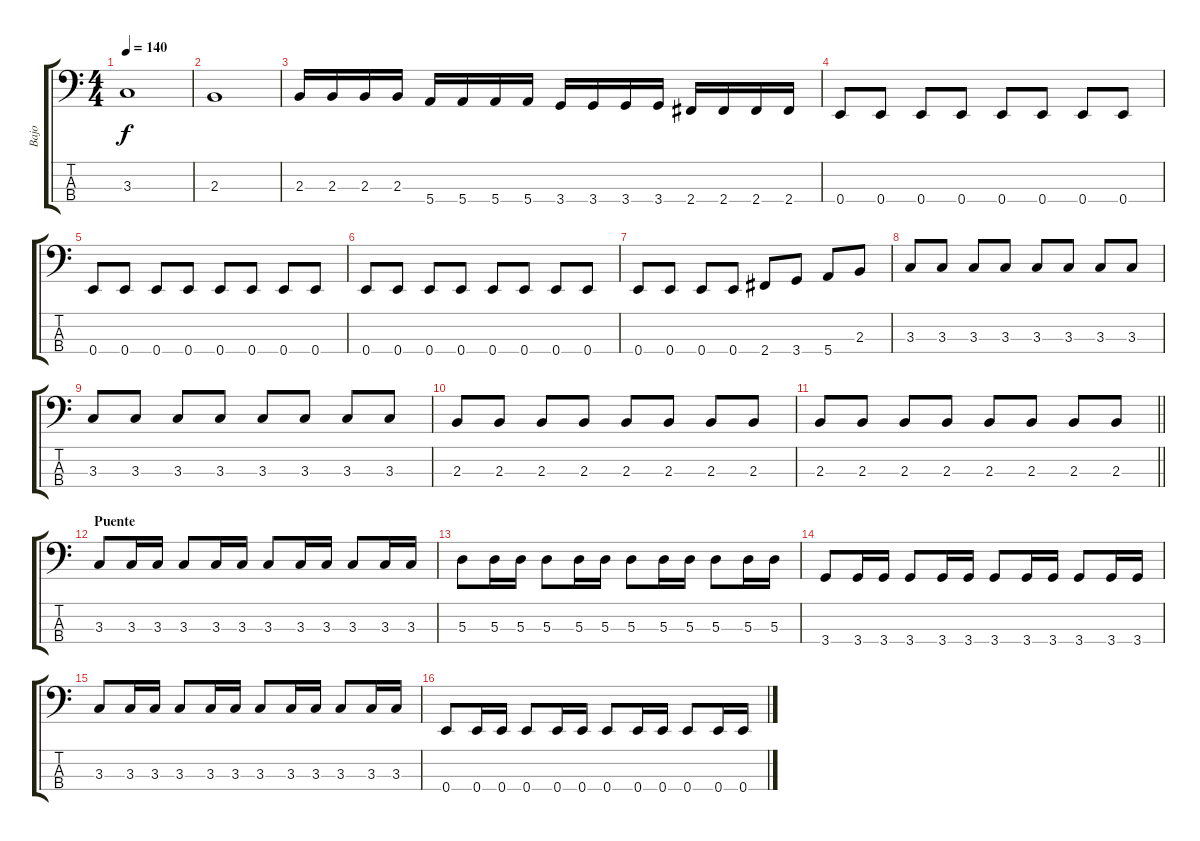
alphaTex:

\track ("Bajo" "Bajo") {instrument electricbassfinger}
\staff {score tabs}
\tuning (G2 D2 A1 E1) {hide}
\ts (4 4)
\tempo 140
\clef f4
\ks c
3.3.1{dy f} |
2.3.1 |
2.3.16 2.3.16 2.3.16 2.3.16 5.4.16 5.4.16 5.4.16 5.4.16 3.4.16 3.4.16 3.4.16 3.4.16 2.4.16 2.4.16 2.4.16 2.4.16 |
0.4.8 0.4.8 0.4.8 0.4.8 0.4.8 0.4.8 0.4.8 0.4.8 |
0.4.8 0.4.8 0.4.8 0.4.8 0.4.8 0.4.8 0.4.8 0.4.8 |
0.4.8 0.4.8 0.4.8 0.4.8 0.4.8 0.4.8 0.4.8 0.4.8 |
0.4.8 0.4.8 0.4.8 0.4.8 2.4.8 3.4.8 5.4.8 2.3.8 |
3.3.8 3.3.8 3.3.8 3.3.8 3.3.8 3.3.8 3.3.8 3.3.8 |
3.3.8 3.3.8 3.3.8 3.3.8 3.3.8 3.3.8 3.3.8 3.3.8 |
2.3.8 2.3.8 2.3.8 2.3.8 2.3.8 2.3.8 2.3.8 2.3.8 |
\barLineRight lightlight
2.3.8 2.3.8 2.3.8 2.3.8 2.3.8 2.3.8 2.3.8 2.3.8 |
\section ("" "Puente")
3.3.8 3.3.16 3.3.16 3.3.8 3.3.16 3.3.16 3.3.8 3.3.16 3.3.16 3.3.8 3.3.16 3.3.16 |
5.3.8 5.3.16 5.3.16 5.3.8 5.3.16 5.3.16 5.3.8 5.3.16 5.3.16 5.3.8 5.3.16 5.3.16 |
3.4.8 3.4.16 3.4.16 3.4.8 3.4.16 3.4.16 3.4.8 3.4.16 3.4.16 3.4.8 3.4.16 3.4.16 |
3.3.8 3.3.16 3.3.16 3.3.8 3.3.16 3.3.16 3.3.8 3.3.16 3.3.16 3.3.8 3.3.16 3.3.16 |
0.4.8 0.4.16 0.4.16 0.4.8 0.4.16 0.4.16 0.4.8 0.4.16 0.4.16 0.4.8 0.4.16 0.4.16
